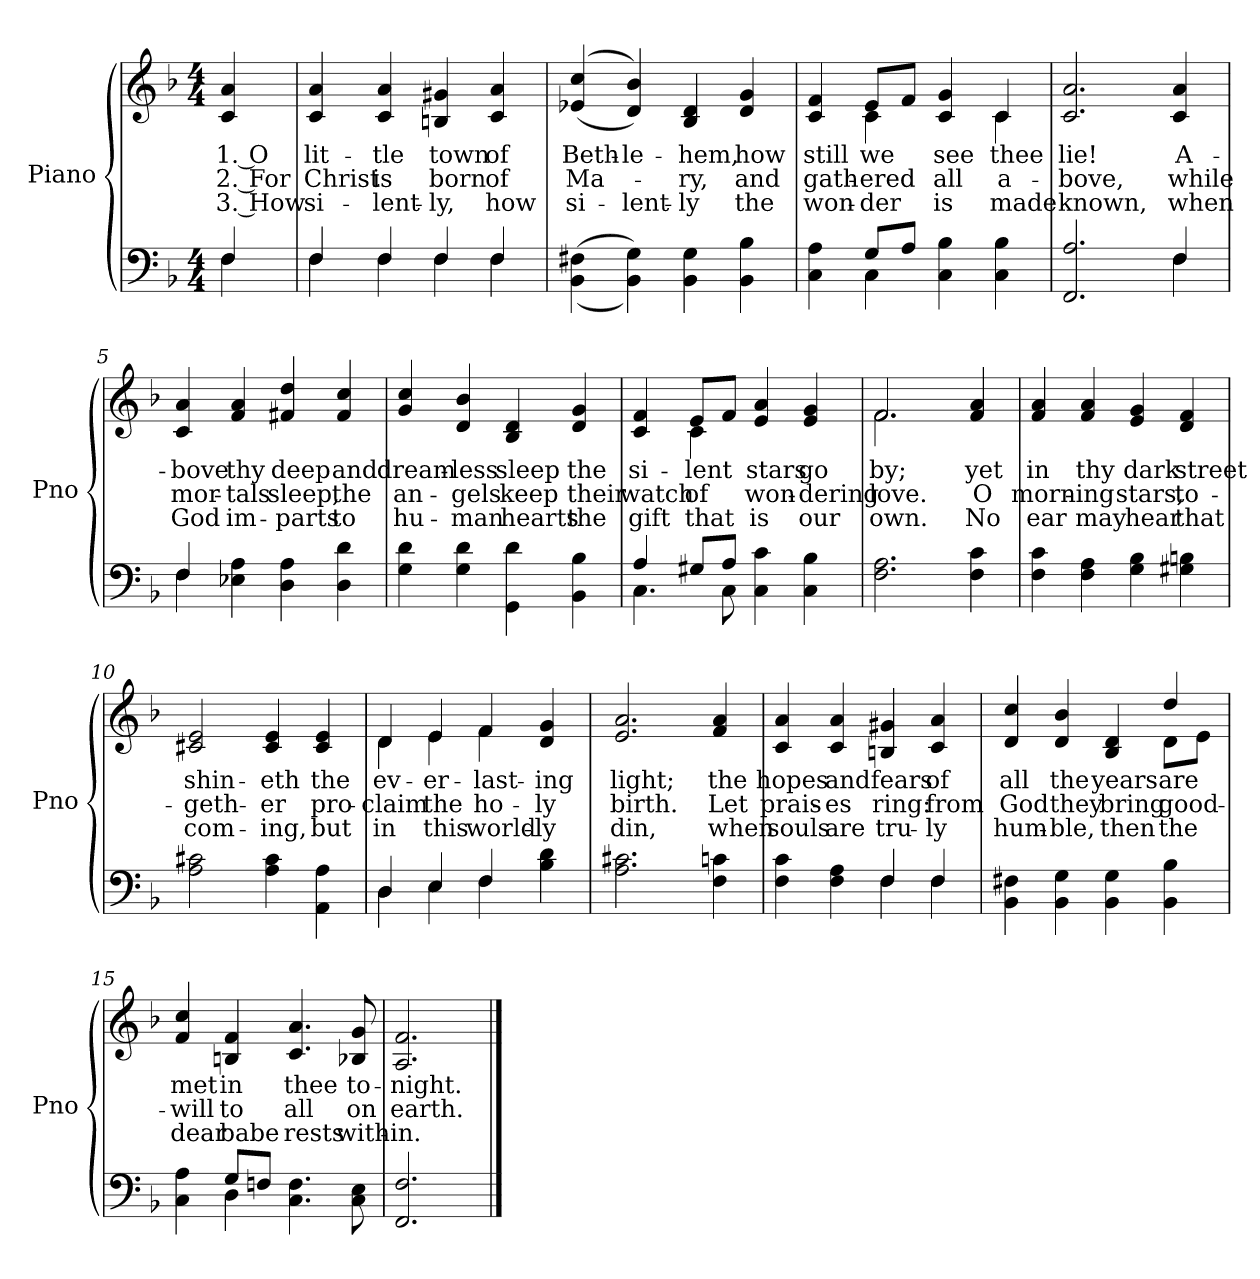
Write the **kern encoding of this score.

**kern	**kern	**text	**text	**text
*part2	*part1	*part1	*part1	*part1
*staff2	*staff1	*staff1	*staff1	*staff1
*I"Piano	*I"Piano	*	*	*
*I'Pno	*I'Pno	*	*	*
*clefF4	*clefG2	*	*	*
*k[b-]	*k[b-]	*	*	*
*M4/4	*M4/4	*	*	*
*MM116	*MM116	*	*	*
=	=	=	=	=
*^	*	*	*	*
!	!	!	!LO:LY:b	!LO:LY:b	!LO:LY:b
4F/	4F\	4c/ 4a/	1. O	2. For	3. How
=1	=1	=1	=1	=1	=1
!	!	!	!LO:LY:b	!LO:LY:b	!LO:LY:b
4F/	4F\	4c/ 4a/	lit-	Christ	si-
!	!	!	!LO:LY:b	!LO:LY:b	!LO:LY:b
4F/	4F\	4c/ 4a/	-tle	is	-lent-
!	!	!	!LO:LY:b	!LO:LY:b	!LO:LY:b
4F/	4F\	4Bn/ 4g#X/	town	born	-ly,
!	!	!	!LO:LY:b	!LO:LY:b	!LO:LY:b
4F/	4F\	4c/ 4a/	of	of	how
=2	=2	=2	=2	=2	=2
!	!	!	!LO:LY:b	!LO:LY:b	!LO:LY:b
*v	*v	*	*	*	*
(<(4BB-\ 4F#X\	(>(4e-X/ 4cc/	Beth-	Ma-	si-
!	!	!LO:LY:b	!	!LO:LY:b
4BB-\ 4G\))	4d/ 4b-/))	-le-	.	-lent-
!	!	!LO:LY:b	!LO:LY:b	!LO:LY:b
4BB-\ 4G\	4B-/ 4d/	-hem,	-ry,	-ly
!	!	!LO:LY:b	!LO:LY:b	!LO:LY:b
4BB-\ 4B-\	4d/ 4g/	how	and	the
!!LO:LB:g=z
=3	=3	=3	=3	=3
*^	*	*	*	*
!	!	!	!LO:LY:b	!LO:LY:b	!LO:LY:b
*	*	*^	*	*	*
4C\ 4A\	4ryy	4c/ 4f/	4ryy	still	gath-	won-
!	!	!	!	!LO:LY:b	!LO:LY:b	!LO:LY:b
4C\	8G/L	8e/L	4c\	we	-ered	-der
.	8A/J	8f/J	.	.	.	.
!	!	!	!	!LO:LY:b	!LO:LY:b	!LO:LY:b
4C\ 4B-\	2ryy	4c/ 4g/	4ryy	see	all	is
!	!	!	!	!LO:LY:b	!LO:LY:b	!LO:LY:b
4C\ 4B-\	.	4c/	4c\	thee	a-	made
=4	=4	=4	=4	=4	=4	=4
!	!	!	!	!LO:LY:b	!LO:LY:b	!LO:LY:b
*	*	*v	*v	*	*	*
2.FF/ 2.A/	2.ryy	2.c/ 2.a/	lie!	-bove,	known,
!	!	!	!LO:LY:b	!LO:LY:b	!LO:LY:b
4F/	4F\	4c/ 4a/	A-	while	when
=5	=5	=5	=5	=5	=5
!	!	!	!LO:LY:b	!LO:LY:b	!LO:LY:b
4F/	4F\	4c/ 4a/	-bove	mor-	God
!	!	!	!LO:LY:b	!LO:LY:b	!LO:LY:b
4E-X\ 4A\	2.ryy	4f/ 4a/	thy	-tals	im-
!	!	!	!LO:LY:b	!LO:LY:b	!LO:LY:b
4D\ 4A\	.	4f#X/ 4dd/	deep	sleep,	-parts
!	!	!	!LO:LY:b	!LO:LY:b	!LO:LY:b
4D\ 4d\	.	4f#/ 4cc/	and	the	to
*v	*v	*	*	*	*
!!LO:LB:g=z
=6	=6	=6	=6	=6
!	!	!LO:LY:b	!LO:LY:b	!LO:LY:b
4G\ 4d\	4g/ 4cc/	dream-	an-	hu-
!	!	!LO:LY:b	!LO:LY:b	!LO:LY:b
4G\ 4d\	4d/ 4b-/	-less	-gels	-man
!	!	!LO:LY:b	!LO:LY:b	!LO:LY:b
4GG\ 4d\	4B-/ 4d/	sleep	keep	hearts
!	!	!LO:LY:b	!LO:LY:b	!LO:LY:b
4BB-\ 4B-\	4d/ 4g/	the	their	the
=7	=7	=7	=7	=7
*^	*	*	*	*
!	!	!	!LO:LY:b	!LO:LY:b	!LO:LY:b
*	*	*^	*	*	*
4A/	4.C\	4c/ 4f/	4ryy	si-	watch	gift
!	!	!	!	!LO:LY:b	!LO:LY:b	!LO:LY:b
8G#X/L	.	8e/L	4c\	-lent	of	that
8A/J	8C\	8f/J	.	.	.	.
!	!	!	!	!LO:LY:b	!LO:LY:b	!LO:LY:b
4C\ 4c\	2ryy	4e/ 4a/	2ryy	stars	won-	is
!	!	!	!	!LO:LY:b	!LO:LY:b	!LO:LY:b
4C\ 4B-\	.	4e/ 4g/	.	go	-dering	our
*v	*v	*	*	*	*	*
!!LO:PB:g=z	!!
=8	=8	=8	=8	=8	=8
!	!	!	!LO:LY:b	!LO:LY:b	!LO:LY:b
2.F\ 2.A\	2.f/	2.f\	by;	love.	own.
!	!	!	!LO:LY:b	!LO:LY:b	!LO:LY:b
4F\ 4c\	4f/ 4a/	4ryy	yet	O	No
=9	=9	=9	=9	=9	=9
!	!	!	!LO:LY:b	!LO:LY:b	!LO:LY:b
*	*v	*v	*	*	*
4F\ 4c\	4f/ 4a/	in	morn-	ear
!	!	!LO:LY:b	!LO:LY:b	!LO:LY:b
4F\ 4A\	4f/ 4a/	thy	-ing	may
!	!	!LO:LY:b	!LO:LY:b	!LO:LY:b
4G\ 4B-\	4e/ 4g/	dark	stars,	hear
!	!	!LO:LY:b	!LO:LY:b	!LO:LY:b
4G#X\ 4Bn\	4d/ 4f/	street	to-	that
=10	=10	=10	=10	=10
!	!	!LO:LY:b	!LO:LY:b	!LO:LY:b
2A\ 2c#X\	2c#X/ 2e/	shin-	-geth-	com-
!	!	!LO:LY:b	!LO:LY:b	!LO:LY:b
4A\ 4c#\	4c#/ 4e/	-eth	-er	-ing,
!	!	!LO:LY:b	!LO:LY:b	!LO:LY:b
4AA\ 4A\	4c#/ 4e/	the	pro-	but
!!LO:LB:g=z
=11	=11	=11	=11	=11
*^	*	*	*	*
!	!	!	!LO:LY:b	!LO:LY:b	!LO:LY:b
*	*	*^	*	*	*
4D/	4D\	4d/	4d\	ev-	-claim	in
!	!	!	!	!LO:LY:b	!LO:LY:b	!LO:LY:b
4E/	4E\	4e/	4e\	-er-	the	this
!	!	!	!	!LO:LY:b	!LO:LY:b	!LO:LY:b
4F/	4F\	4f/	4f\	-last-	ho-	world-
!	!	!	!	!LO:LY:b	!LO:LY:b	!LO:LY:b
4B-\ 4d\	4ryy	4d/ 4g/	4ryy	-ing	-ly	-ly
=12	=12	=12	=12	=12	=12	=12
!	!	!	!	!LO:LY:b	!LO:LY:b	!LO:LY:b
*v	*v	*	*	*	*	*
*	*v	*v	*	*	*
2.A\ 2.c#X\	2.e/ 2.a/	light;	birth.	din,
!	!	!LO:LY:b	!LO:LY:b	!LO:LY:b
4F\ 4cn\	4f/ 4a/	the	Let	when
=13	=13	=13	=13	=13
*^	*	*	*	*
!	!	!	!LO:LY:b	!LO:LY:b	!LO:LY:b
4F\ 4c\	2ryy	4c/ 4a/	hopes	prais-	souls
!	!	!	!LO:LY:b	!LO:LY:b	!LO:LY:b
4F\ 4A\	.	4c/ 4a/	and	-es	are
!	!	!	!LO:LY:b	!LO:LY:b	!LO:LY:b
4F\	4F/	4Bn/ 4g#X/	fears	ring:	tru-
!	!	!	!LO:LY:b	!LO:LY:b	!LO:LY:b
4F\	4F/	4c/ 4a/	of	from	-ly
!!LO:LB:g=z
=14	=14	=14	=14	=14	=14
!	!	!	!LO:LY:b	!LO:LY:b	!LO:LY:b
*v	*v	*^	*	*	*
4BB-\ 4F#X\	4d/ 4cc/	2.ryy	all	God	hum-
!	!	!	!LO:LY:b	!LO:LY:b	!LO:LY:b
4BB-\ 4G\	4d/ 4b-/	.	the	they	-ble,
!	!	!	!LO:LY:b	!LO:LY:b	!LO:LY:b
4BB-\ 4G\	4B-/ 4d/	.	years	bring	then
!	!	!	!LO:LY:b	!LO:LY:b	!LO:LY:b
4BB-\ 4B-\	4dd/	8d\L	are	good-	the
.	.	8e\J	.	.	.
=15	=15	=15	=15	=15	=15
*^	*	*	*	*	*
!	!	!	!	!LO:LY:b	!LO:LY:b	!LO:LY:b
*	*	*v	*v	*	*	*
4C\ 4A\	4ryy	4f/ 4cc/	met	-will	dear
!	!	!	!LO:LY:b	!LO:LY:b	!LO:LY:b
4D\	8G/L	4Bn/ 4f/	in	to	babe
.	8Fn/J	.	.	.	.
!	!	!	!LO:LY:b	!LO:LY:b	!LO:LY:b
4.C\ 4.F\	2ryy	4.c/ 4.a/	thee	all	rests
!	!	!	!LO:LY:b	!LO:LY:b	!LO:LY:b
8C\ 8E\	.	8B-X/ 8g/	to-	on	with-
*v	*v	*	*	*	*
=16	=16	=16	=16	=16
!	!	!LO:LY:b	!LO:LY:b	!LO:LY:b
2.FF/ 2.F/	2.A/ 2.f/	-night.	earth.	-in.
==	==	==	==	==
*-	*-	*-	*-	*-
